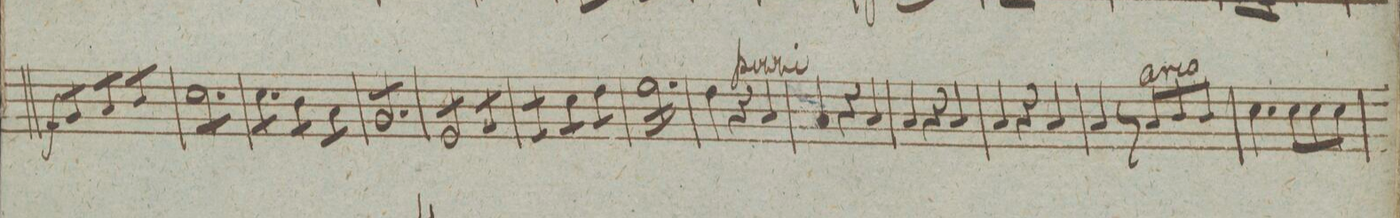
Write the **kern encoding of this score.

**kern	**dynam
*I"Alto Viola.	*
*clefC3	*
*k[]	*
*M3/4	*
*tremolo	*
8A/L	f
8A/J	.
8B/L	.
8B/J	.
8c/L	.
8c/J	.
=49	=49
8d\L	.
8d\	.
8d\	.
8d\	.
8d\	.
8d\J	.
=50	=50
8d\L	.
8d\J	.
8c\L	.
8c\J	.
8B\L	.
8B\J	.
=51	=51
8A/L	.
8A/	.
8A/	.
8A/	.
8A/	.
8A/J	.
=52	=52
8F/L	.
8F/	.
8F/	.
8F/J	.
8G/L	.
8G/J	.
=53	=53
8F/L	.
8F/J	.
8d\L	.
8d\J	.
8e\L	.
8e\J	.
=54	=54
16f\LL	.
16f\	.
16f\	.
16f\	.
16f\	.
16f\	.
16f\	.
16f\	.
16f\	.
16f\	.
16f\	.
16f\JJ	.
*Xtremolo	*
=55	=55
4e\	.
4r	.
4B/	.
=56	=56
4B/	.
4r	.
4B/	.
=57	=57
4B/	.
4r	.
4B/	.
=58	=58
4B/	.
4r	.
4B/	.
=59	=59
4B/	.
8r	.
8B/L	.
8c/	.
8c/J	.
=60	=60
4.d\	.
8d\L	.
8d\	.
8d\J	.
=61	=61
*-	*-
